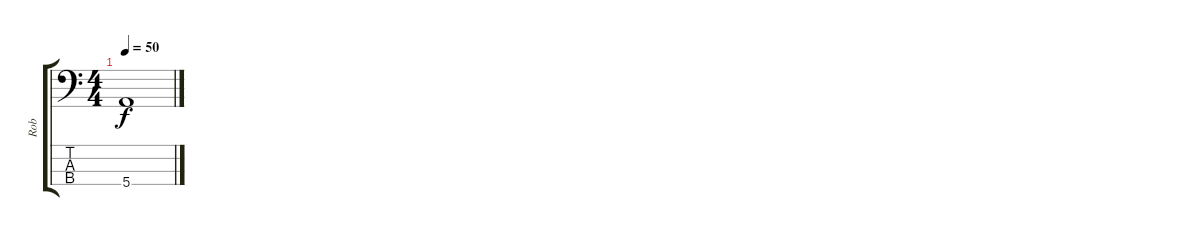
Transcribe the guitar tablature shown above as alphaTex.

\track ("Rob" "Rob") {instrument electricbassfinger}
\staff {score tabs}
\tuning (G2 D2 A1 E1) {hide}
\ts (4 4)
\tempo 50
\clef f4
\ks c
5.4{t}.1{dy f}
